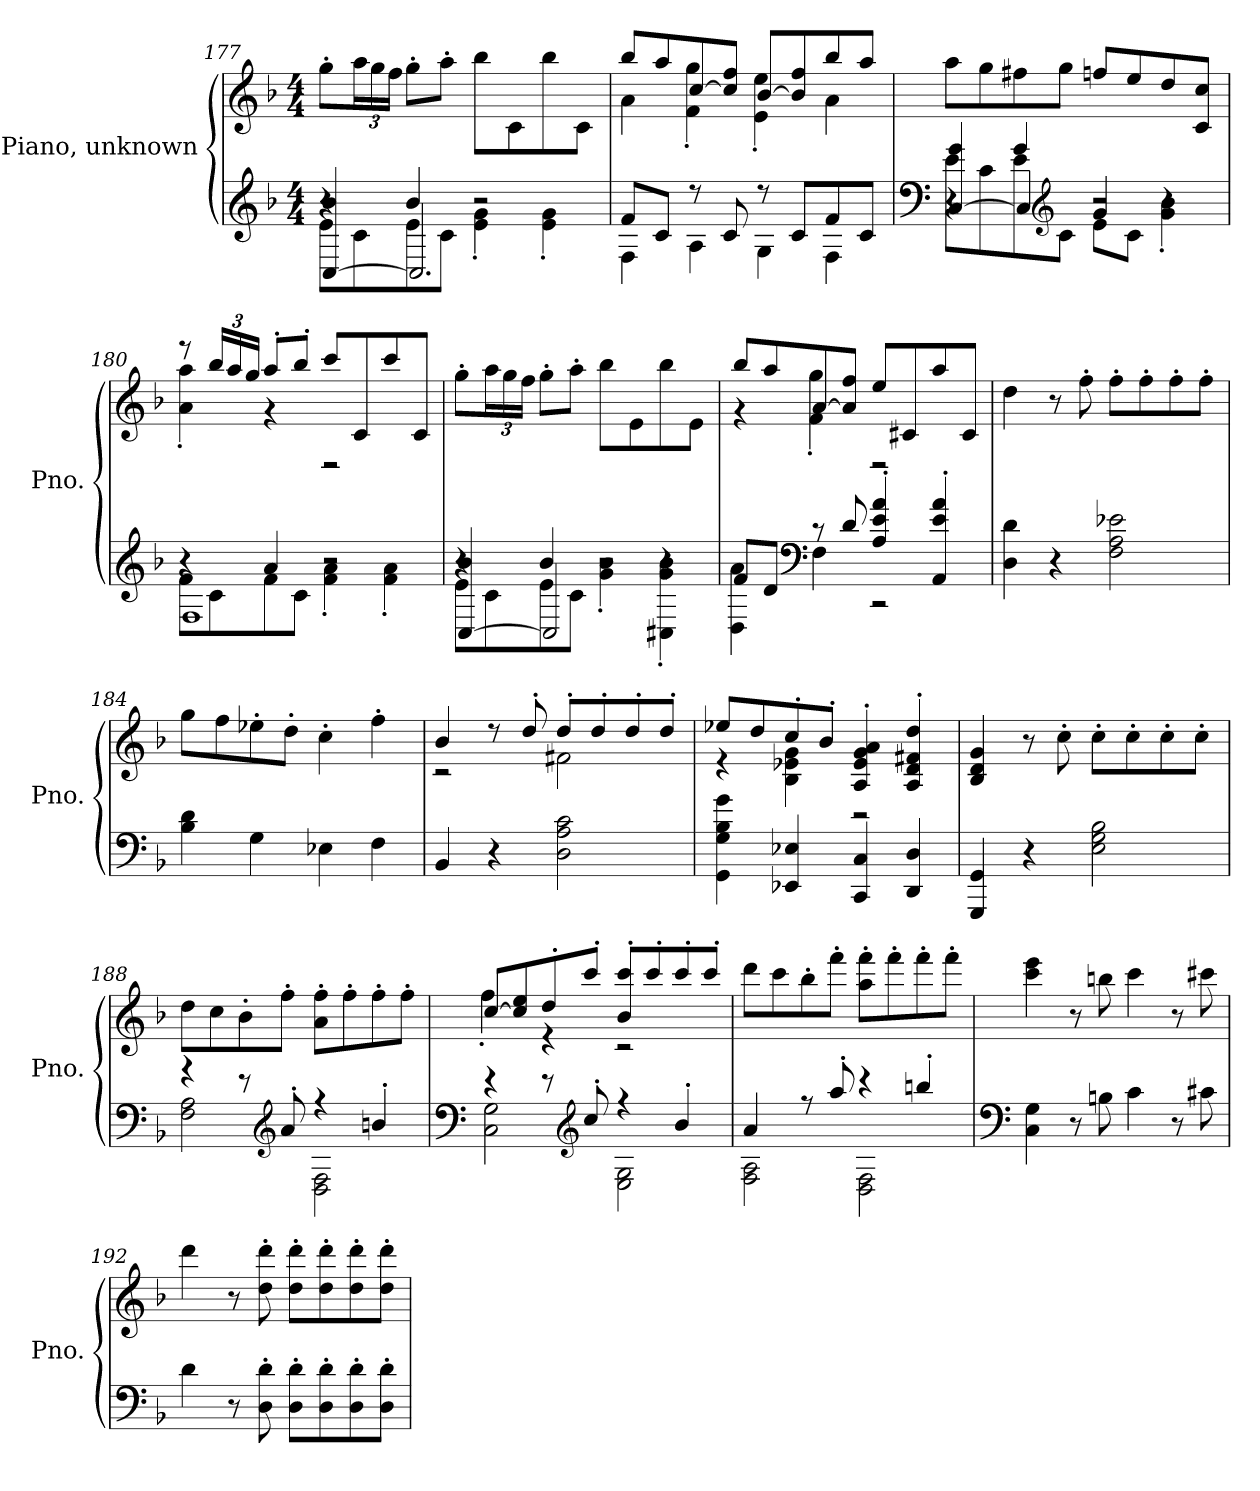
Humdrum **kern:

**kern	**kern
*part1	*part1
*staff2	*staff1
*I"Piano, unknown	*
*I'Pno.	*
*clefG2	*clefG2
*k[b-]	*k[b-]
*M4/4	*M4/4
=177	=177
*^	*
*	*^	*
4r	8e\L	[4C/ 4b-/	8gg'\L
*	*	*	*Xbrackettup
.	8c\	.	24aa\L
.	.	.	24gg\
.	.	.	24ff\JJ
4b-/	8e\	2.C/]	8gg'\L
.	8c\J	.	8aa'\J
2r	4e\' 4g\'	.	8bb-\L
.	.	.	8c\
.	4e\' 4g\'	.	8bb-\
.	.	.	8c\J
*	*v	*v	*
=178	=178	=178
*	*	*^
8f/L	4F\	8bb-/L	4a\
8c/J	.	8aa/	.
8r	4A\	[8cc/	4f\' 4gg\'
8c/	.	8cc/] 8ff/J	.
8r	4G\	[8b-/L	4e\' 4ee\'
8c/L	.	8b-/] 8ff/	.
8f/	4F\	8bb-/	4a\
8c/J	.	8aa/J	.
*v	*v	*	*
*	*v	*v
!!LO:PB:g=z
=179	=179
*clefF4	*
*^	*
*	*^	*
4r	8e\L	[4C/ 4g/	8aa\L
.	8c\	.	8gg\
4g/	8e\	4C/]	8ff#X\
*clefG2	*	*	*
.	8c\J	.	8gg\J
4g/	8e\L	2r	8ffn/L
.	8c\J	.	8ee/
4r	4g\' 4b-\'	.	8dd/
.	.	.	8c/ 8cc/J
=180	=180	=180	=180
*	*	*	*^
4r	8f\L	1F	8r	4a\' 4aa\'
.	8c\	.	24bb-/LL	.
.	.	.	24aa/	.
.	.	.	24gg/JJ	.
4a/	8f\	.	8aa'/L	4r
.	8c\J	.	8bb-'/J	.
2r	4f\' 4a\'	.	8ccc/L	2r
.	.	.	8c/	.
.	4f\' 4a\'	.	8ccc/	.
.	.	.	8c/J	.
*	*	*	*v	*v
=181	=181	=181	=181
4r	8e\L	[4C/ 4b-/	8gg'\L
.	8c\	.	24aa\L
.	.	.	24gg\
.	.	.	24ff\JJ
4b-/	8e\	2C/]	8gg'\L
.	8c\J	.	8aa'\J
2r	4g\' 4b-\'	.	8bb-\L
.	.	.	8e\
.	4C#X\' 4g\' 4b-\'	4r	8bb-\
.	.	.	8e\J
*	*v	*v	*
!!LO:LB:g=z
=182	=182	=182
*	*	*^
8f/L	4D\ 4a\	8bb-/L	4r
8d/J	.	8aa/	.
*clefF4	*	*	*
8r	4F\	[8a/	4f\' 4gg\'
8d/	.	8a/] 8ff/J	.
4A/' 4e/' 4a/'	2r	8ee/L	2r
.	.	8c#X/	.
4AA/' 4e/' 4a/'	.	8aa/	.
.	.	8c#/J	.
*v	*v	*	*
*	*v	*v
=183	=183
4D\ 4d\	4dd\
4r	8r
.	8ff'\
2F\ 2A\ 2e-X\	8ff'\L
.	8ff'\
.	8ff'\
.	8ff'\J
=184	=184
4B-\ 4d\	8gg\L
.	8ff\
4G\	8ee-X'\
.	8dd'\J
4E-X\	4cc'\
4F\	4ff'\
=185	=185
*	*^
4BB-/	4b-/	2r
4r	8r	.
.	8dd'/	.
2D\ 2A\ 2c\	8dd'/L	2f#X\
.	8dd'/	.
.	8dd'/	.
.	8dd'/J	.
!!LO:LB:g=z	!!
=186	=186	=186
4GG\ 4G\ 4B-\ 4g\	8ee-X/L	4r
.	8dd/	.
4EE-X/ 4E-X/	8cc'/	4B-\ 4e-X\ 4g\
.	8b-'/J	.
4CC/ 4C/	4A/' 4e-/' 4g/' 4a/'	2r
4DD/ 4D/	4A/' 4d/' 4f#X/' 4dd/'	.
*	*v	*v
=187	=187
4GGG/ 4GG/	4B-/ 4d/ 4g/
4r	8r
.	8cc'\
2E\ 2G\ 2B-\	8cc'\L
.	8cc'\
.	8cc'\
.	8cc'\J
=188	=188
*^	*
4r	2F\ 2A\	8dd\L
.	.	8cc\
8r	.	8b-'\
*clefG2	*	*
8a'/	.	8ff'\J
4r	2D\ 2F\	8a\' 8ff\'L
.	.	8ff'\
4bn'/	.	8ff'\
.	.	8ff'\J
=189	=189	=189
*clefF4	*	*
*	*	*^
4r	2C\ 2G\	[8cc/L	4ff'\
.	.	8cc/] 8ee/	.
8r	.	8dd'/	4r
*clefG2	*	*	*
8cc'/	.	8ccc'/J	.
4r	2E\ 2G\	8b-/' 8ccc/'L	2r
.	.	8ccc'/	.
4b-'/	.	8ccc'/	.
.	.	8ccc'/J	.
*	*	*v	*v
!!LO:LB:g=z
=190	=190	=190
4a/	2F\ 2A\	8ddd\L
.	.	8ccc\
8r	.	8bb-'\
8aa'/	.	8fff'\J
4r	2D\ 2F\	8aa\' 8fff\'L
.	.	8fff'\
4bbn'/	.	8fff'\
.	.	8fff'\J
*v	*v	*
=191	=191
*clefF4	*
4C\ 4G\	4ccc\ 4eee\
8r	8r
8Bn\	8bbn\
4c\	4ccc\
8r	8r
8c#X\	8ccc#X\
=192	=192
4d\	4ddd\
8r	8r
8D\' 8d\'	8dd\' 8ddd\'
8D\' 8d\'L	8dd\' 8ddd\'L
8D\' 8d\'	8dd\' 8ddd\'
8D\' 8d\'	8dd\' 8ddd\'
8D\' 8d\'J	8dd\' 8ddd\'J
=	=
*-	*-
